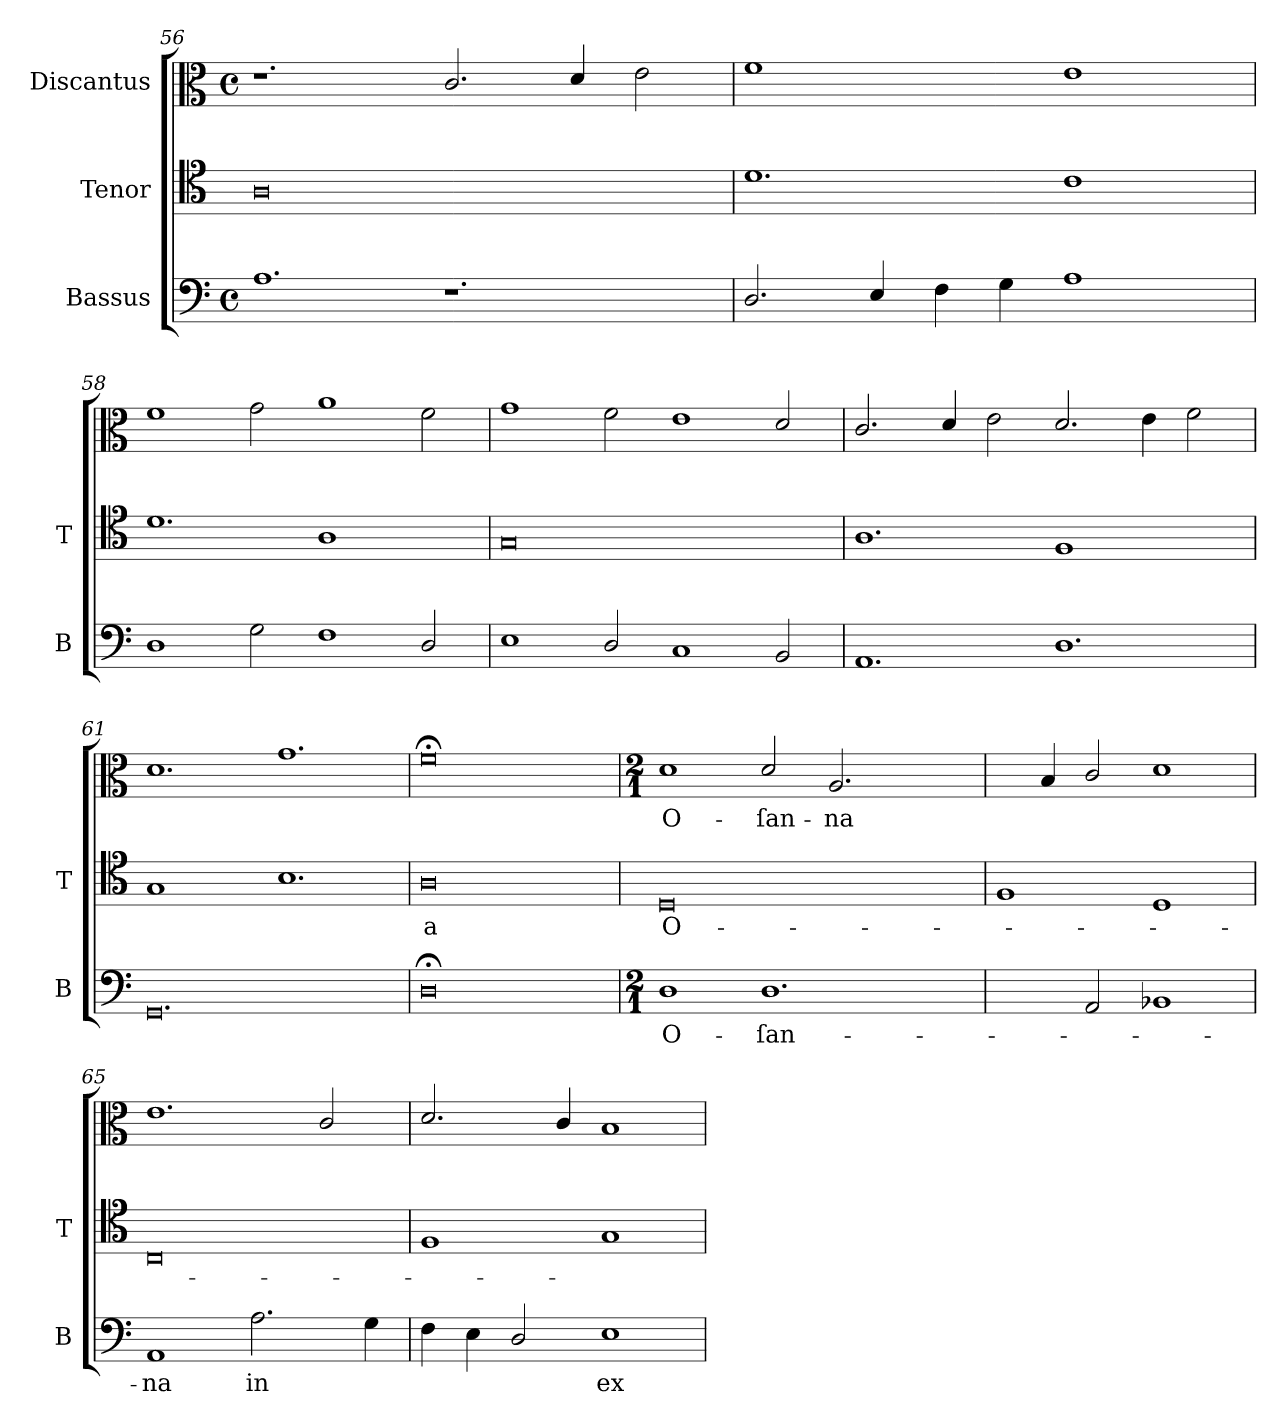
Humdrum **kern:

**kern	**text	**kern	**text	**kern	**text
*part3	*part3	*part2	*part2	*part1	*part1
*staff3	*staff3	*staff2	*staff2	*staff1	*staff1
*I"Bassus	*	*I"Tenor	*	*I"Discantus	*
*I'B	*	*I'T	*	*	*
*clefF4	*	*clefC4	*	*clefC3	*
*k[]	*	*k[]	*	*k[]	*
*D:dor	*	*D:dor	*	*D:dor	*
*M3/1	*	*	*	*M3/1	*
*met(c)	*	*	*	*met(c)	*
=56	=56	=56	=56	=56	=56
!	!	!LO:N:vis=0	!	!	!
1.A	.	0.A	.	1.r	.
1.r	.	.	.	2.c/	.
.	.	.	.	4d/	.
.	.	.	.	2e\	.
=57	=57	=57	=57	=57	=57
!	!	!	!	!LO:N:vis=1	!
2.D/	.	1.d	.	1.f	.
4E/	.	.	.	.	.
4F\	.	.	.	.	.
4G\	.	.	.	.	.
!LO:N:vis=1	!	!LO:N:vis=1	!	!LO:N:vis=1	!
1.A	.	1.c	.	1.e	.
=58	=58	=58	=58	=58	=58
1D	.	1.d	.	1f	.
2G\	.	.	.	2g\	.
!	!	!LO:N:vis=1	!	!	!
1F	.	1.A	.	1a	.
2D/	.	.	.	2f\	.
=59	=59	=59	=59	=59	=59
!	!	!LO:N:vis=0	!	!	!
1E	.	0.G	.	1g	.
2D/	.	.	.	2f\	.
1C	.	.	.	1e	.
2BB/	.	.	.	2d/	.
=60	=60	=60	=60	=60	=60
1.AA	.	1.A	.	2.c/	.
.	.	.	.	4d/	.
.	.	.	.	2e\	.
!	!	!LO:N:vis=1	!	!	!
1.D	.	1.F	.	2.d/	.
.	.	.	.	4e\	.
.	.	.	.	2f\	.
=61	=61	=61	=61	=61	=61
!	!	!LO:N:vis=1	!	!	!
0.GG	.	1.G	.	1.d	.
.	.	1.B	.	1.g	.
=62	=62	=62	=62	=62	=62
!LO:N:vis=0	!	!LO:N:vis=0	!	!LO:N:vis=0	!
0.D;<	.	0.A	-a	0.f;<	.
=63	=63	=63	=63	=63	=63
*M2/1	*	*	*	*M2/1	*
1D	O-	0D	O-	1d	O-
1.D	-ſan-	.	.	2d/	-ſan-
.	.	.	.	2.A/	-na
.	.	2ryy	.	.	.
.	.	.	.	4ryy	.
=64	=64	=64	=64	=64	=64
2ryy	.	1F	.	4ryy	.
.	.	.	.	4B/	.
2AA/	.	.	.	2c/	.
1BB-X	.	1D	.	1d	.
=65	=65	=65	=65	=65	=65
1AA	-na	0C	.	1.e	.
2.A\	in	.	.	.	.
.	.	.	.	2c/	.
4G\	.	.	.	.	.
=66	=66	=66	=66	=66	=66
4F\	.	1F	.	2.d/	.
4E\	.	.	.	.	.
2D/	.	.	.	.	.
.	.	.	.	4c/	.
1E	ex-	1G	.	1B	.
=	=	=	=	=	=
*-	*-	*-	*-	*-	*-
